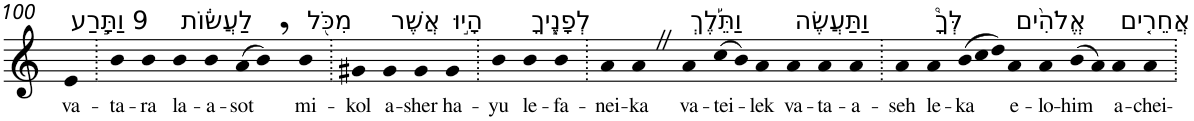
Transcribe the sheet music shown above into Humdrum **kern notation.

**kern	**text
*part1	*part1
*staff1	*staff1
*I"Piano	*
*I'Pno	*
!!LO:PB:g=z
*clefG2	*
*k[]	*
=100	=100
!LO:TX:a:t=9 וַתָּ֣רַע	!
!	!LO:LY:b
4e	va-
=101.	=101.
!	!LO:LY:b
4b	-ta-
!	!LO:LY:b
4b	-ra
!LO:TX:a:t=לַעֲשׂ֔וֹת	!
!	!LO:LY:b
4b	la-
!	!LO:LY:b
4b	-a-
!	!LO:LY:b
(>8a	-sot
8b,)	.
!LO:TX:a:t=מִכֹּ֖ל	!
!	!LO:LY:b
4b	mi-
=102.	=102.
!	!LO:LY:b
4g#X	-kol
!LO:TX:a:t=אֲשֶׁר	!
!	!LO:LY:b
4g#	a-
!	!LO:LY:b
4g#	-sher
!LO:TX:a:t=הָי֣וּ	!
!	!LO:LY:b
4g#	ha-
=103.	=103.
!	!LO:LY:b
4b	-yu
!LO:TX:a:t=לְפָנֶ֑יךָ	!
!	!LO:LY:b
4b	le-
!	!LO:LY:b
4b	-fa-
=104.	=104.
!	!LO:LY:b
4a	-nei-
!	!LO:LY:b
4aZ	-ka
!LO:TX:a:t=וַתֵּ֡לֶךְ	!
!	!LO:LY:b
4a	va-
!	!LO:LY:b
(>8cc	-tei-
8b)	.
!	!LO:LY:b
4a	-lek
!LO:TX:a:t=וַתַּעֲשֶׂה	!
!	!LO:LY:b
4a	va-
!	!LO:LY:b
4a	-ta-
!	!LO:LY:b
4a	-a-
=105.	=105.
!	!LO:LY:b
4a	-seh
!LO:TX:a:t=לְּךָ֩	!
!	!LO:LY:b
4a	le-
*Xtuplet	*
!	!LO:LY:b
(>12b	-ka
12cc	.
12dd)	.
!LO:TX:a:t=אֱלֹהִ֨ים	!
!	!LO:LY:b
4a	e-
!	!LO:LY:b
4a	-lo-
!	!LO:LY:b
(>8b	-him
8a)	.
!LO:TX:a:t=אֲחֵרִ֤ים	!
!	!LO:LY:b
4a	a-
!	!LO:LY:b
4a	-chei-
=.	=.
*-	*-
